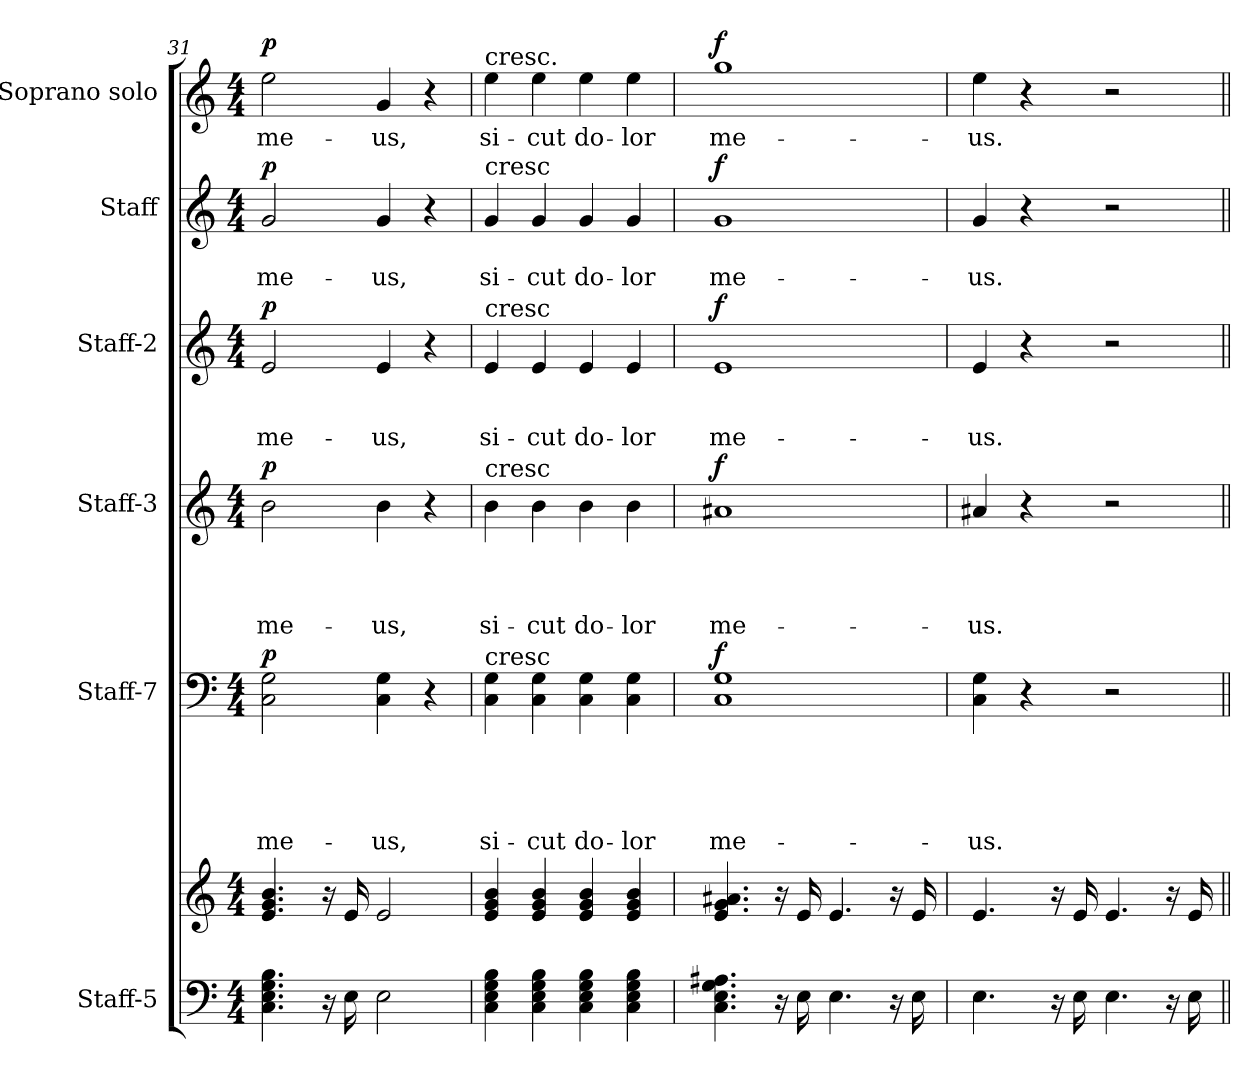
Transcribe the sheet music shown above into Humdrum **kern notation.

**kern	**kern	**kern	**text	**text	**text	**text	**text	**dynam	**kern	**text	**text	**text	**text	**dynam	**kern	**text	**text	**text	**dynam	**kern	**text	**text	**dynam	**kern	**text	**dynam
*part6	*part6	*part5	*part5	*part5	*part5	*part5	*part5	*part5	*part4	*part4	*part4	*part4	*part4	*part4	*part3	*part3	*part3	*part3	*part3	*part2	*part2	*part2	*part2	*part1	*part1	*part1
*staff7	*staff6	*staff5	*staff5	*staff5	*staff5	*staff5	*staff5	*staff5	*staff4	*staff4	*staff4	*staff4	*staff4	*staff4	*staff3	*staff3	*staff3	*staff3	*staff3	*staff2	*staff2	*staff2	*staff2	*staff1	*staff1	*staff1
*I"Staff-5	*	*I"Staff-7	*	*	*	*	*	*	*I"Staff-3	*	*	*	*	*	*I"Staff-2	*	*	*	*	*I"Staff	*	*	*	*I"Soprano solo	*	*
*clefF4	*clefG2	*clefF4	*	*	*	*	*	*	*clefG2	*	*	*	*	*	*clefG2	*	*	*	*	*clefG2	*	*	*	*clefG2	*	*
*	*	*	*	*	*	*	*	*	*ITrd7c12	*	*	*	*	*	*	*	*	*	*	*	*	*	*	*	*	*
*k[]	*k[]	*k[]	*	*	*	*	*	*	*k[]	*	*	*	*	*	*k[]	*	*	*	*	*k[]	*	*	*	*k[]	*	*
*C:	*C:	*C:	*	*	*	*	*	*	*C:	*	*	*	*	*	*C:	*	*	*	*	*C:	*	*	*	*C:	*	*
*M4/4	*M4/4	*M4/4	*	*	*	*	*	*	*M4/4	*	*	*	*	*	*M4/4	*	*	*	*	*M4/4	*	*	*	*M4/4	*	*
=31	=31	=31	=31	=31	=31	=31	=31	=31	=31	=31	=31	=31	=31	=31	=31	=31	=31	=31	=31	=31	=31	=31	=31	=31	=31	=31
!	!	!	!	!	!	!	!LO:LY:b	!LO:DY:a	!	!	!	!	!LO:LY:b	!LO:DY:a	!	!	!	!LO:LY:b	!LO:DY:a	!	!	!LO:LY:b	!LO:DY:a	!	!LO:LY:b	!LO:DY:a
4.C\ 4.E\ 4.G\ 4.B\	4.e/ 4.g/ 4.b/	2C\ 2G\	.	.	.	.	me-	p	2B\	.	.	.	me-	p	2e/	.	.	me-	p	2g/	.	me-	p	2ee\	me-	p
16r	16r	.	.	.	.	.	.	.	.	.	.	.	.	.	.	.	.	.	.	.	.	.	.	.	.	.
16E\	16e/	.	.	.	.	.	.	.	.	.	.	.	.	.	.	.	.	.	.	.	.	.	.	.	.	.
!	!	!	!	!	!	!	!LO:LY:b	!	!	!	!	!	!LO:LY:b	!	!	!	!	!LO:LY:b	!	!	!	!LO:LY:b	!	!	!LO:LY:b	!
2E\	2e/	4C\ 4G\	.	.	.	.	-us,	.	4B\	.	.	.	-us,	.	4e/	.	.	-us,	.	4g/	.	-us,	.	4g/	-us,	.
.	.	4r	.	.	.	.	.	.	4r	.	.	.	.	.	4r	.	.	.	.	4r	.	.	.	4r	.	.
=32	=32	=32	=32	=32	=32	=32	=32	=32	=32	=32	=32	=32	=32	=32	=32	=32	=32	=32	=32	=32	=32	=32	=32	=32	=32	=32
!	!	!	!	!	!	!	!	!	!	!	!	!	!	!	!	!	!	!	!	!	!	!	!	!LO:TX:a:t=cresc.	!	!
!	!	!	!	!	!	!	!	!	!	!	!	!	!	!	!	!	!	!	!	!LO:TX:a:t=cresc	!	!	!	!	!	!
!	!	!	!	!	!	!	!	!	!	!	!	!	!	!	!LO:TX:a:t=cresc	!	!	!	!	!	!	!	!	!	!	!
!	!	!	!	!	!	!	!	!	!LO:TX:a:t=cresc	!	!	!	!	!	!	!	!	!	!	!	!	!	!	!	!	!
!	!	!LO:TX:a:t=cresc	!	!	!	!	!	!	!	!	!	!	!	!	!	!	!	!	!	!	!	!	!	!	!	!
!	!	!	!	!	!	!	!LO:LY:b	!	!	!	!	!	!LO:LY:b	!	!	!	!	!LO:LY:b	!	!	!	!LO:LY:b	!	!	!LO:LY:b	!
4C\ 4E\ 4G\ 4B\	4e/ 4g/ 4b/	4C\ 4G\	.	.	.	.	si-	.	4B\	.	.	.	si-	.	4e/	.	.	si-	.	4g/	.	si-	.	4ee\	si-	.
!	!	!	!	!	!	!	!LO:LY:b	!	!	!	!	!	!LO:LY:b	!	!	!	!	!LO:LY:b	!	!	!	!LO:LY:b	!	!	!LO:LY:b	!
4C\ 4E\ 4G\ 4B\	4e/ 4g/ 4b/	4C\ 4G\	.	.	.	.	-cut	.	4B\	.	.	.	-cut	.	4e/	.	.	-cut	.	4g/	.	-cut	.	4ee\	-cut	.
!	!	!	!	!	!	!	!LO:LY:b	!	!	!	!	!	!LO:LY:b	!	!	!	!	!LO:LY:b	!	!	!	!LO:LY:b	!	!	!LO:LY:b	!
4C\ 4E\ 4G\ 4B\	4e/ 4g/ 4b/	4C\ 4G\	.	.	.	.	do-	.	4B\	.	.	.	do-	.	4e/	.	.	do-	.	4g/	.	do-	.	4ee\	do-	.
!	!	!	!	!	!	!	!LO:LY:b	!	!	!	!	!	!LO:LY:b	!	!	!	!	!LO:LY:b	!	!	!	!LO:LY:b	!	!	!LO:LY:b	!
4C\ 4E\ 4G\ 4B\	4e/ 4g/ 4b/	4C\ 4G\	.	.	.	.	-lor	.	4B\	.	.	.	-lor	.	4e/	.	.	-lor	.	4g/	.	-lor	.	4ee\	-lor	.
=33	=33	=33	=33	=33	=33	=33	=33	=33	=33	=33	=33	=33	=33	=33	=33	=33	=33	=33	=33	=33	=33	=33	=33	=33	=33	=33
!	!	!	!	!	!	!	!LO:LY:b	!LO:DY:a	!	!	!	!	!LO:LY:b	!LO:DY:a	!	!	!	!LO:LY:b	!LO:DY:a	!	!	!LO:LY:b	!LO:DY:a	!	!LO:LY:b	!LO:DY:a
4.C\ 4.E\ 4.G\ 4.A#X\	4.e/ 4.g/ 4.a#X/	1C 1G	.	.	.	.	me-	f	1A#X	.	.	.	me-	f	1e	.	.	me-	f	1g	.	me-	f	1gg	me-	f
16r	16r	.	.	.	.	.	.	.	.	.	.	.	.	.	.	.	.	.	.	.	.	.	.	.	.	.
16E\	16e/	.	.	.	.	.	.	.	.	.	.	.	.	.	.	.	.	.	.	.	.	.	.	.	.	.
4.E\	4.e/	.	.	.	.	.	.	.	.	.	.	.	.	.	.	.	.	.	.	.	.	.	.	.	.	.
16r	16r	.	.	.	.	.	.	.	.	.	.	.	.	.	.	.	.	.	.	.	.	.	.	.	.	.
16E\	16e/	.	.	.	.	.	.	.	.	.	.	.	.	.	.	.	.	.	.	.	.	.	.	.	.	.
=34	=34	=34	=34	=34	=34	=34	=34	=34	=34	=34	=34	=34	=34	=34	=34	=34	=34	=34	=34	=34	=34	=34	=34	=34	=34	=34
!	!	!	!	!	!	!	!LO:LY:b	!	!	!	!	!	!LO:LY:b	!	!	!	!	!LO:LY:b	!	!	!	!LO:LY:b	!	!	!LO:LY:b	!
4.E\	4.e/	4C\ 4G\	.	.	.	.	-us.	.	4A#X/	.	.	.	-us.	.	4e/	.	.	-us.	.	4g/	.	-us.	.	4ee\	-us.	.
.	.	4r	.	.	.	.	.	.	4r	.	.	.	.	.	4r	.	.	.	.	4r	.	.	.	4r	.	.
16r	16r	.	.	.	.	.	.	.	.	.	.	.	.	.	.	.	.	.	.	.	.	.	.	.	.	.
16E\	16e/	.	.	.	.	.	.	.	.	.	.	.	.	.	.	.	.	.	.	.	.	.	.	.	.	.
4.E\	4.e/	2r	.	.	.	.	.	.	2r	.	.	.	.	.	2r	.	.	.	.	2r	.	.	.	2r	.	.
16r	16r	.	.	.	.	.	.	.	.	.	.	.	.	.	.	.	.	.	.	.	.	.	.	.	.	.
16E\	16e/	.	.	.	.	.	.	.	.	.	.	.	.	.	.	.	.	.	.	.	.	.	.	.	.	.
=||	=||	=||	=||	=||	=||	=||	=||	=||	=||	=||	=||	=||	=||	=||	=||	=||	=||	=||	=||	=||	=||	=||	=||	=||	=||	=||
*-	*-	*-	*-	*-	*-	*-	*-	*-	*-	*-	*-	*-	*-	*-	*-	*-	*-	*-	*-	*-	*-	*-	*-	*-	*-	*-
